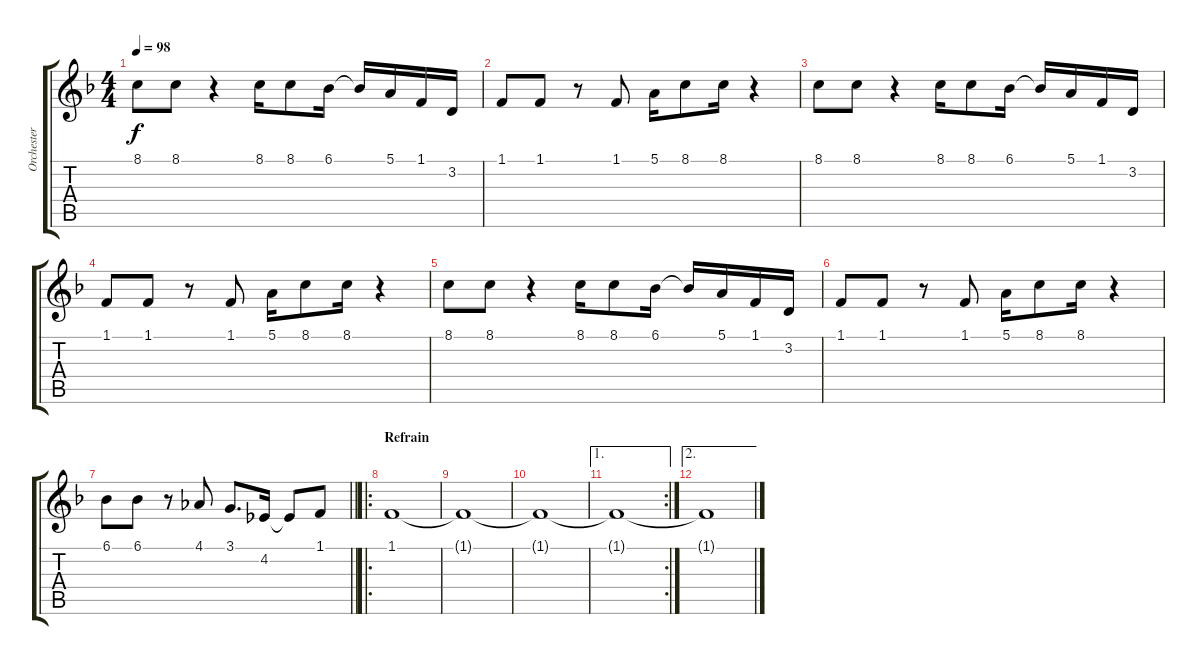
\track ("Orchester III" "Orchester ") {instrument trumpet}
\staff {score tabs}
\tuning (E4 B3 G3 D3 A2 E2) {hide}
\ts (4 4)
\tempo 98
\clef g2
\ks f
8.1.8{dy f} 8.1.8 r.4 8.1.16 8.1.8 6.1.16 6.1{t}.16 5.1.16 1.1.16 3.2.16 |
1.1.8 1.1.8 r.8 1.1.8 5.1.16 8.1.8 8.1.16 r.4 |
8.1.8 8.1.8 r.4 8.1.16 8.1.8 6.1.16 6.1{t}.16 5.1.16 1.1.16 3.2.16 |
1.1.8 1.1.8 r.8 1.1.8 5.1.16 8.1.8 8.1.16 r.4 |
8.1.8 8.1.8 r.4 8.1.16 8.1.8 6.1.16 6.1{t}.16 5.1.16 1.1.16 3.2.16 |
1.1.8 1.1.8 r.8 1.1.8 5.1.16 8.1.8 8.1.16 r.4 |
\barLineRight lightlight
6.1.8 6.1.8 r.8 4.1.8 3.1.8{d} 4.2.16 4.2{t}.8 1.1.8 |
\ro
\section ("" "Refrain")
1.1.1 |
1.1{t}.1 |
1.1{t}.1 |
\ae 1
\rc 2
1.1{t}.1 |
\ae 2
1.1{t}.1
